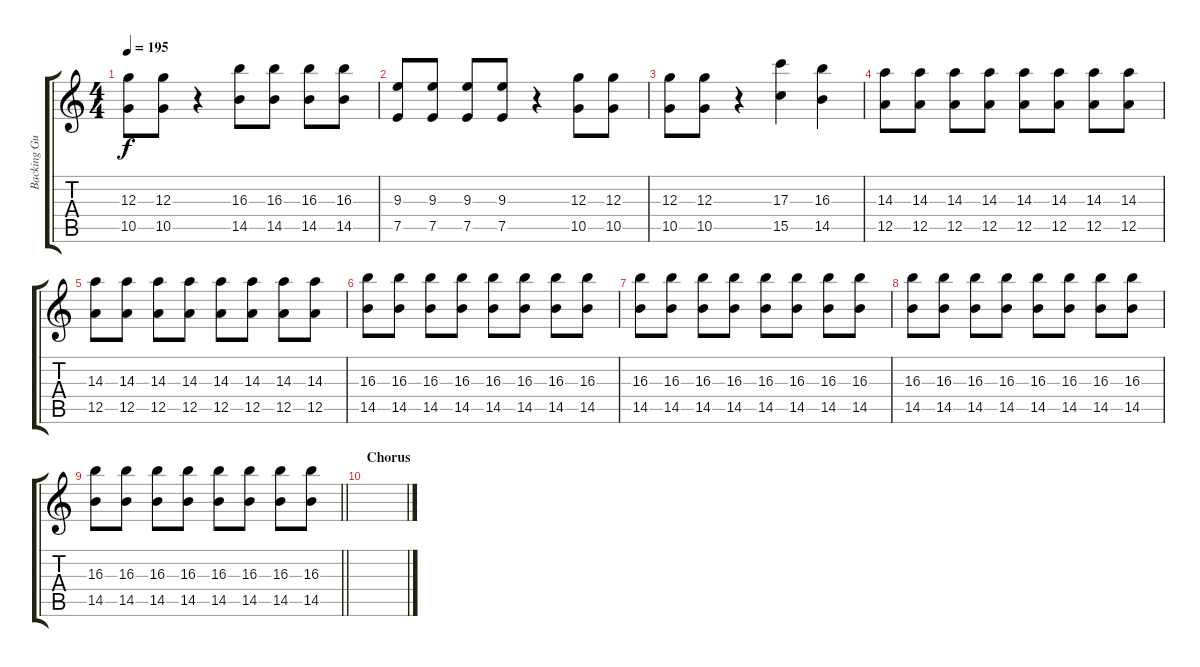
\track ("Backing Guitar" "Backing Gu") {instrument distortionguitar}
\staff {score tabs}
\tuning (E4 B3 G3 D3 A2 D2) {hide}
\ts (4 4)
\tempo 195
\clef g2
\ks c
(12.3 10.5).8{dy f} (12.3 10.5).8 r.4 (16.3 14.5).8 (16.3 14.5).8 (16.3 14.5).8 (16.3 14.5).8 |
(9.3 7.5).8 (9.3 7.5).8 (9.3 7.5).8 (9.3 7.5).8 r.4 (12.3 10.5).8 (12.3 10.5).8 |
(12.3 10.5).8 (12.3 10.5).8 r.4 (17.3 15.5).4 (16.3 14.5).4 |
(14.3 12.5).8 (14.3 12.5).8 (14.3 12.5).8 (14.3 12.5).8 (14.3 12.5).8 (14.3 12.5).8 (14.3 12.5).8 (14.3 12.5).8 |
(14.3 12.5).8 (14.3 12.5).8 (14.3 12.5).8 (14.3 12.5).8 (14.3 12.5).8 (14.3 12.5).8 (14.3 12.5).8 (14.3 12.5).8 |
(16.3 14.5).8 (16.3 14.5).8 (16.3 14.5).8 (16.3 14.5).8 (16.3 14.5).8 (16.3 14.5).8 (16.3 14.5).8 (16.3 14.5).8 |
(16.3 14.5).8 (16.3 14.5).8 (16.3 14.5).8 (16.3 14.5).8 (16.3 14.5).8 (16.3 14.5).8 (16.3 14.5).8 (16.3 14.5).8 |
(16.3 14.5).8 (16.3 14.5).8 (16.3 14.5).8 (16.3 14.5).8 (16.3 14.5).8 (16.3 14.5).8 (16.3 14.5).8 (16.3 14.5).8 |
\barLineRight lightlight
(16.3 14.5).8 (16.3 14.5).8 (16.3 14.5).8 (16.3 14.5).8 (16.3 14.5).8 (16.3 14.5).8 (16.3 14.5).8 (16.3 14.5).8 |
\section ("" "Chorus")
